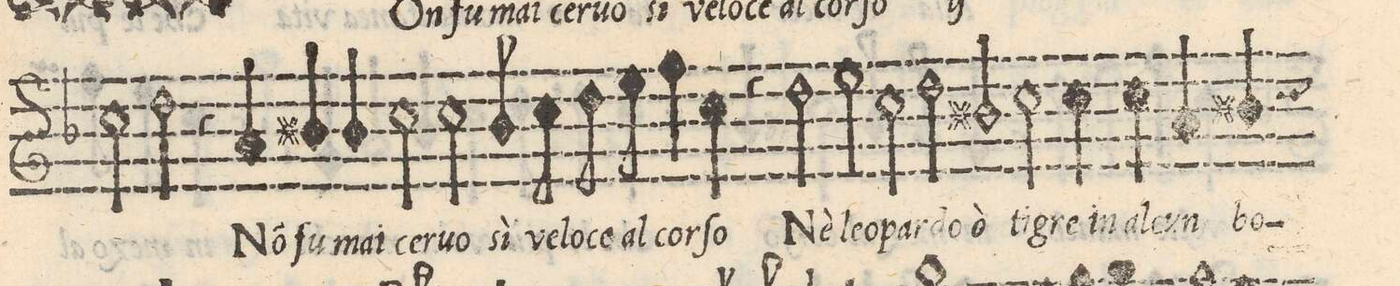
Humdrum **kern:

**kern	**text
*I"CANTO	*
*clefG2	*
*k[b-]	*
*met(C)	*
*M2/1	*
2cc\	cor-
2dd\	-ſo
4r	.
*	*Xij
4a/	Nõ(n)
4bn/	fu
4b/	mai
=5-	=5-
2cc\	cer-
2cc\	-vo
8b-y/	si
8cc\	ve-
8dd\	-lo-
8ee\	-ce
4ff\	cor-
4cc\	-ſo
=6-	=6-
4r	.
2dd\	Nè
2ee\	le-
2cc\	-o-
2dd\	-par-
=7-	=7-
2bn/	-do_ò
2cc\	ti-
4cc\	-gre_in
4cc\	al-
4a/	-cun
=8-	=8-
4bn/	bo-
*-	*-
